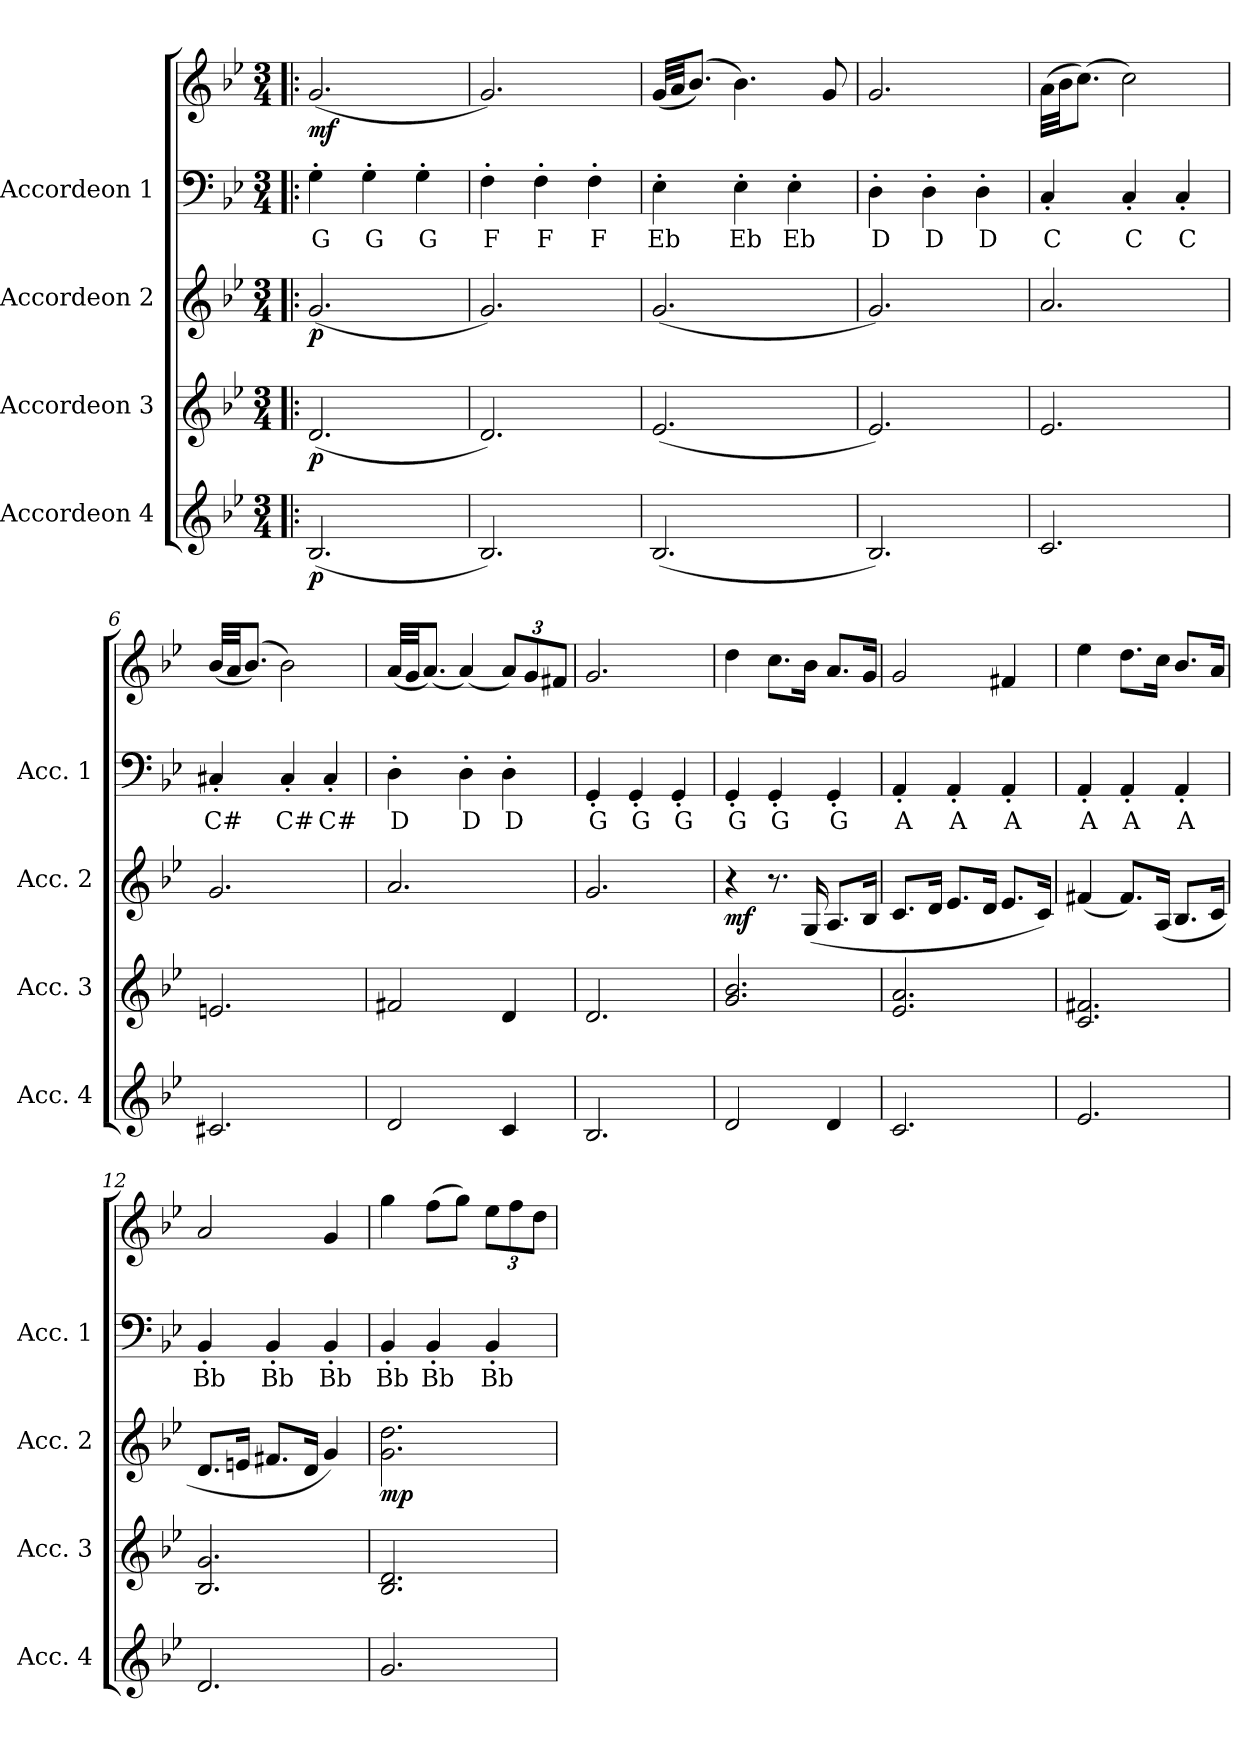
**kern	**dynam	**kern	**dynam	**kern	**dynam	**kern	**text	**kern	**dynam
*part4	*part4	*part3	*part3	*part2	*part2	*part1	*part1	*part1	*part1
*staff5	*staff5	*staff4	*staff4	*staff3	*staff3	*staff2	*staff2	*staff1	*staff1/2
*I"Accordeon 4	*	*I"Accordeon 3	*	*I"Accordeon 2	*	*I"Accordeon 1	*	*	*
*I'Acc. 4	*	*I'Acc. 3	*	*I'Acc. 2	*	*I'Acc. 1	*	*	*
*clefG2	*	*clefG2	*	*clefG2	*	*clefF4	*	*clefG2	*
*k[b-e-]	*	*k[b-e-]	*	*k[b-e-]	*	*k[b-e-]	*	*k[b-e-]	*
*M3/4	*	*M3/4	*	*M3/4	*	*M3/4	*	*M3/4	*
*MM50	*	*MM50	*	*MM50	*	*MM50	*	*MM50	*
=1!|:	=1!|:	=1!|:	=1!|:	=1!|:	=1!|:	=1!|:	=1!|:	=1!|:	=1!|:
!	!LO:DY:b	!	!LO:DY:b	!	!LO:DY:b	!	!	!	!LO:DY:b
(2.B-/	p	(2.d/	p	(2.g/	p	4G'\	G	(2.g/	mf
.	.	.	.	.	.	4G'\	G	.	.
.	.	.	.	.	.	4G'\	G	.	.
=2	=2	=2	=2	=2	=2	=2	=2	=2	=2
2.B-/)	.	2.d/)	.	2.g/)	.	4F'\	F	2.g/)	.
.	.	.	.	.	.	4F'\	F	.	.
.	.	.	.	.	.	4F'\	F	.	.
=3	=3	=3	=3	=3	=3	=3	=3	=3	=3
(2.B-/	.	(2.e-/	.	(2.g/	.	4E-'\	Eb	(32g/LLL	.
.	.	.	.	.	.	.	.	32a/JJ	.
.	.	.	.	.	.	.	.	(8.b-/J)	.
.	.	.	.	.	.	4E-'\	Eb	4.b-\)	.
.	.	.	.	.	.	4E-'\	Eb	.	.
.	.	.	.	.	.	.	.	8g/	.
=4	=4	=4	=4	=4	=4	=4	=4	=4	=4
2.B-/)	.	2.e-/)	.	2.g/)	.	4D'\	D	2.g/	.
.	.	.	.	.	.	4D'\	D	.	.
.	.	.	.	.	.	4D'\	D	.	.
=5	=5	=5	=5	=5	=5	=5	=5	=5	=5
2.c/	.	2.e-/	.	2.a/	.	4C'/	C	(32a\LLL	.
.	.	.	.	.	.	.	.	32b-\JJ	.
.	.	.	.	.	.	.	.	(8.cc\J)	.
.	.	.	.	.	.	4C'/	C	2cc\)	.
.	.	.	.	.	.	4C'/	C	.	.
=6	=6	=6	=6	=6	=6	=6	=6	=6	=6
2.c#X/	.	2.en/	.	2.g/	.	4C#X'/	C#	(32b-/LLL	.
.	.	.	.	.	.	.	.	32a/JJ	.
.	.	.	.	.	.	.	.	(8.b-/J)	.
.	.	.	.	.	.	4C#'/	C#	2b-\)	.
.	.	.	.	.	.	4C#'/	C#	.	.
!!LO:LB:g=z
=7	=7	=7	=7	=7	=7	=7	=7	=7	=7
2d/	.	2f#X/	.	2.a/	.	4D'\	D	(32a/LLL	.
.	.	.	.	.	.	.	.	32g/JJ	.
.	.	.	.	.	.	.	.	(8.a/J)	.
.	.	.	.	.	.	4D'\	D	(4a/)	.
*	*	*	*	*	*	*	*	*Xbrackettup	*
4c/	.	4d/	.	.	.	4D'\	D	12a/L)	.
.	.	.	.	.	.	.	.	12g/	.
.	.	.	.	.	.	.	.	12f#X/J	.
=8	=8	=8	=8	=8	=8	=8	=8	=8	=8
2.B-/	.	2.d/	.	2.g/	.	4GG'/	G	2.g/	.
.	.	.	.	.	.	4GG'/	G	.	.
.	.	.	.	.	.	4GG'/	G	.	.
=9	=9	=9	=9	=9	=9	=9	=9	=9	=9
!	!	!	!	!	!LO:DY:b	!	!	!	!
2d/	.	2.g/ 2.b-/	.	4r	mf	4GG'/	G	4dd\	.
.	.	.	.	8.r	.	4GG'/	G	8.cc\L	.
.	.	.	.	(16G/	.	.	.	16b-\Jk	.
4d/	.	.	.	8.A/L	.	4GG'/	G	8.a/L	.
.	.	.	.	16B-/Jk	.	.	.	16g/Jk	.
=10	=10	=10	=10	=10	=10	=10	=10	=10	=10
2.c/	.	2.e-/ 2.a/	.	8.c/L	.	4AA'/	A	2g/	.
.	.	.	.	16d/Jk	.	.	.	.	.
.	.	.	.	8.e-/L	.	4AA'/	A	.	.
.	.	.	.	16d/Jk	.	.	.	.	.
.	.	.	.	8.e-/L	.	4AA'/	A	4f#X/	.
.	.	.	.	16c/Jk)	.	.	.	.	.
=11	=11	=11	=11	=11	=11	=11	=11	=11	=11
2.e-/	.	2.c/ 2.f#X/	.	(4f#X/	.	4AA'/	A	4ee-\	.
.	.	.	.	8.f#/L)	.	4AA'/	A	8.dd\L	.
.	.	.	.	(16A/Jk	.	.	.	16cc\Jk	.
.	.	.	.	8.B-/L	.	4AA'/	A	8.b-/L	.
.	.	.	.	16c/Jk	.	.	.	16a/Jk	.
!!LO:PB:g=z
=12	=12	=12	=12	=12	=12	=12	=12	=12	=12
2.d/	.	2.B-/ 2.g/	.	8.d/L	.	4BB-'/	Bb	2a/	.
.	.	.	.	16en/Jk	.	.	.	.	.
.	.	.	.	8.f#X/L	.	4BB-'/	Bb	.	.
.	.	.	.	16d/Jk	.	.	.	.	.
.	.	.	.	4g/)	.	4BB-'/	Bb	4g/	.
=13	=13	=13	=13	=13	=13	=13	=13	=13	=13
!	!	!	!	!	!LO:DY:b	!	!	!	!
2.g/	.	2.B-/ 2.d/	.	2.g\ 2.dd\	mp	4BB-'/	Bb	4gg\	.
.	.	.	.	.	.	4BB-'/	Bb	(8ff\L	.
.	.	.	.	.	.	.	.	8gg\J)	.
.	.	.	.	.	.	4BB-'/	Bb	12ee-\L	.
.	.	.	.	.	.	.	.	12ff\	.
.	.	.	.	.	.	.	.	12dd\J	.
=	=	=	=	=	=	=	=	=	=
*-	*-	*-	*-	*-	*-	*-	*-	*-	*-
